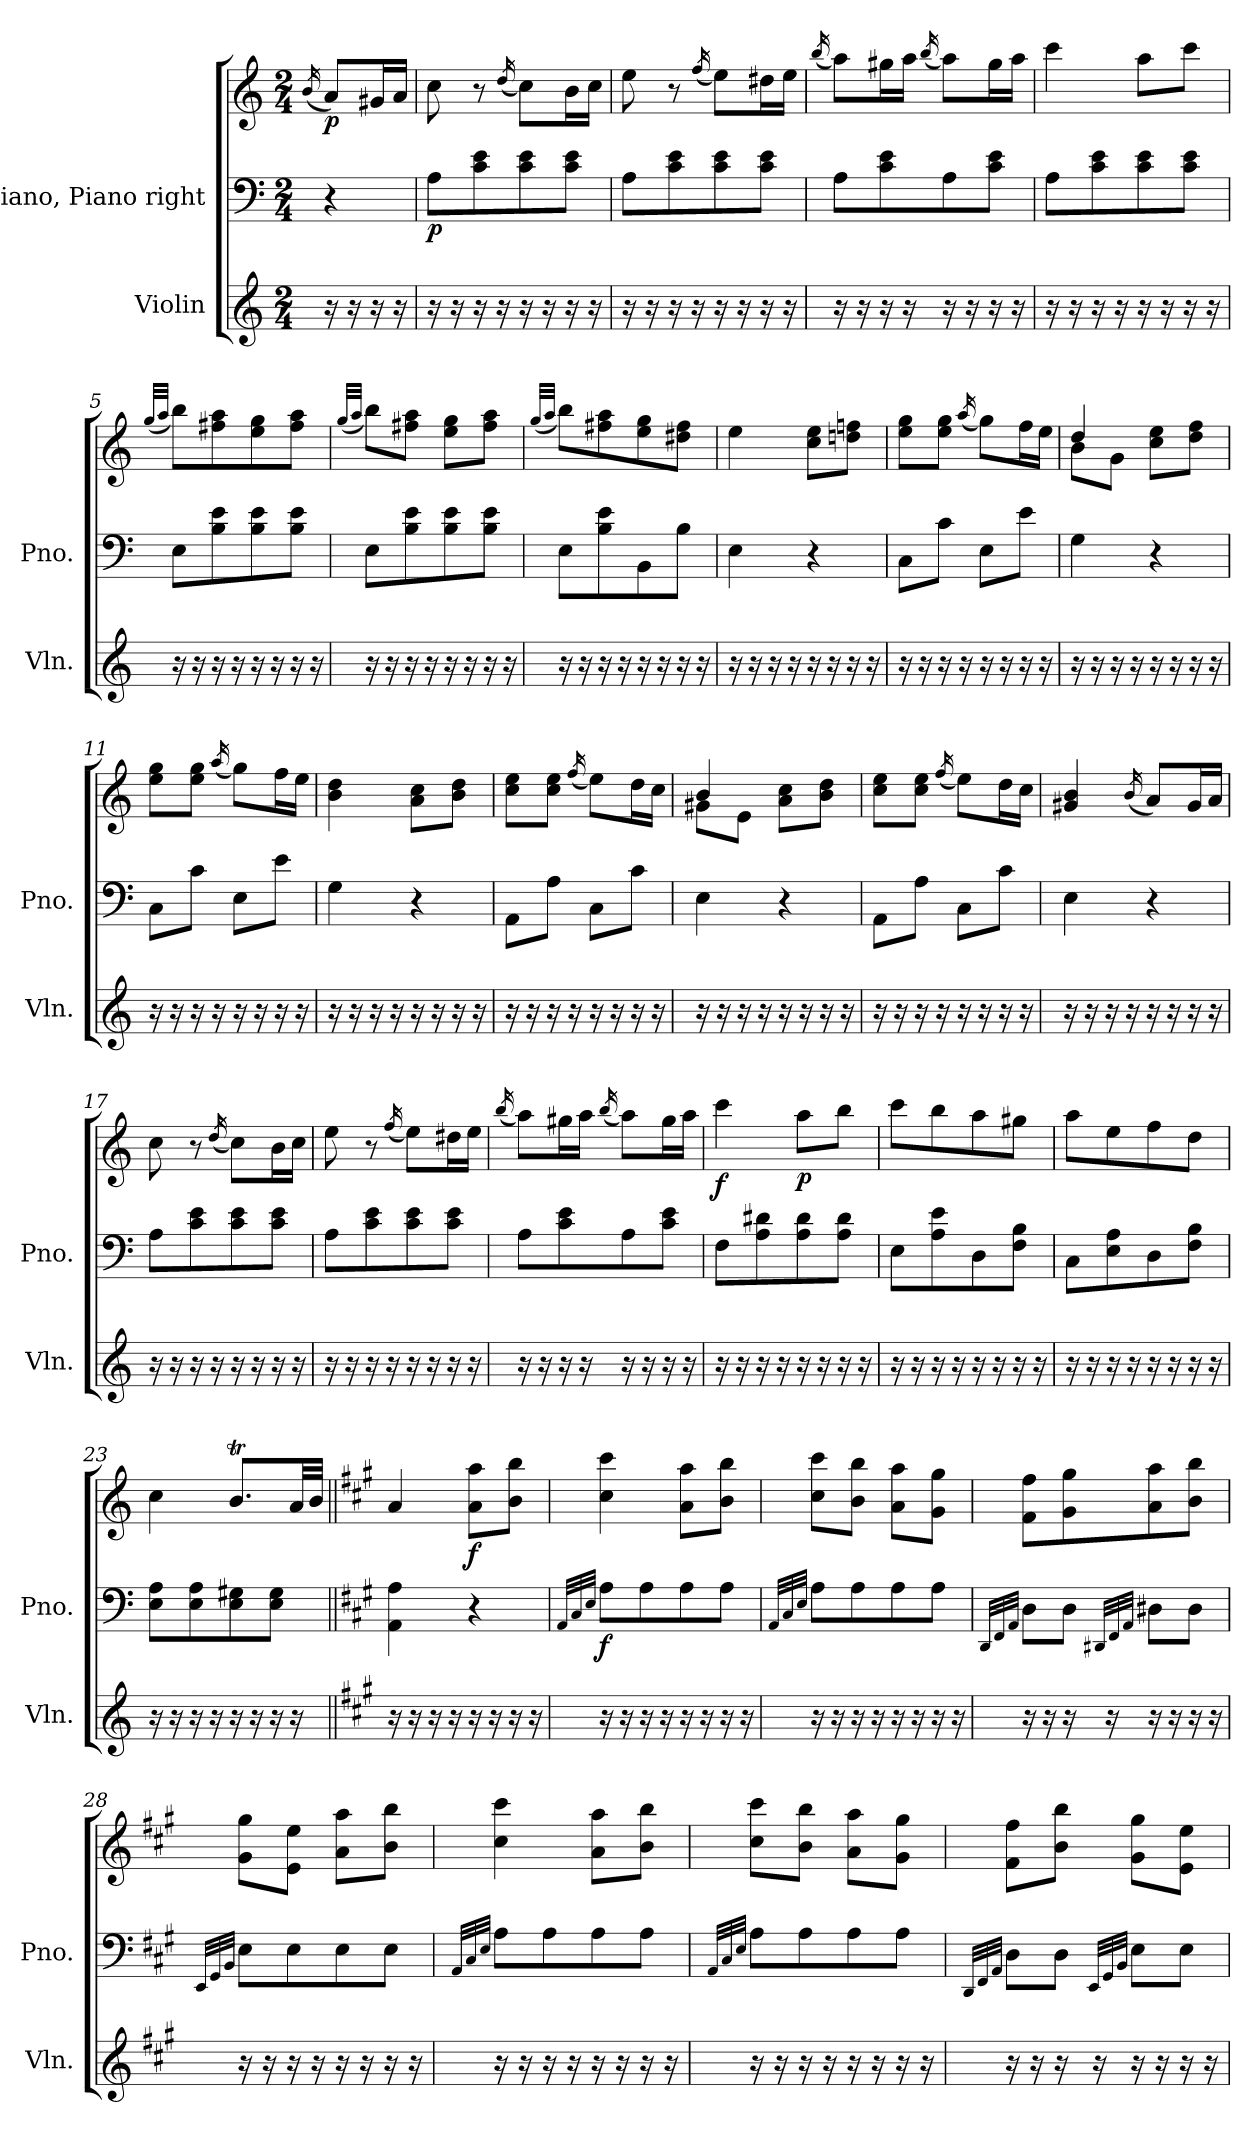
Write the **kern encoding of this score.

**kern	**kern	**kern	**dynam
*part2	*part1	*part1	*part1
*staff3	*staff2	*staff1	*staff1/2
*I"Violin	*I"Piano, Piano right	*	*
*I'Vln.	*I'Pno.	*	*
*clefG2	*clefF4	*clefG2	*
*k[]	*k[]	*k[]	*
*M2/4	*M2/4	*M2/4	*
=	=	=	=
.	.	(<16qb/	.
!	!	!	!LO:DY:b
16r	4r	8a/L)	p
16r	.	.	.
16r	.	16g#X/L	.
16r	.	16a/JJ	.
=1	=1	=1	=1
!	!	!	!LO:DY:b=2
16r	8A\L	8cc\	p
16r	.	.	.
16r	8c\ 8e\	8r	.
16r	.	.	.
.	.	(<16qdd/	.
16r	8c\ 8e\	8cc\L)	.
16r	.	.	.
16r	8c\ 8e\J	16b\L	.
16r	.	16cc\JJ	.
=2	=2	=2	=2
16r	8A\L	8ee\	.
16r	.	.	.
16r	8c\ 8e\	8r	.
16r	.	.	.
.	.	(<16qff/	.
16r	8c\ 8e\	8ee\L)	.
16r	.	.	.
16r	8c\ 8e\J	16dd#X\L	.
16r	.	16ee\JJ	.
=3	=3	=3	=3
.	.	(<16qbb/	.
16r	8A\L	8aa\L)	.
16r	.	.	.
16r	8c\ 8e\	16gg#X\L	.
16r	.	16aa\JJ	.
.	.	(<16qbb/	.
16r	8A\	8aa\L)	.
16r	.	.	.
16r	8c\ 8e\J	16gg#\L	.
16r	.	16aa\JJ	.
!!LO:LB:g=z
=4	=4	=4	=4
16r	8A\L	4ccc\	.
16r	.	.	.
16r	8c\ 8e\	.	.
16r	.	.	.
16r	8c\ 8e\	8aa\L	.
16r	.	.	.
16r	8c\ 8e\J	8ccc\J	.
16r	.	.	.
=5	=5	=5	=5
.	.	(<32qgg/LLL	.
.	.	32qaa/JJJ	.
16r	8E\L	8bb\L)	.
16r	.	.	.
16r	8B\ 8e\	8ff#X\ 8aa\	.
16r	.	.	.
16r	8B\ 8e\	8ee\ 8gg\	.
16r	.	.	.
16r	8B\ 8e\J	8ff#\ 8aa\J	.
16r	.	.	.
=6	=6	=6	=6
.	.	(<32qgg/LLL	.
.	.	32qaa/JJJ	.
16r	8E\L	8bb\L)	.
16r	.	.	.
16r	8B\ 8e\	8ff#X\ 8aa\J	.
16r	.	.	.
16r	8B\ 8e\	8ee\ 8gg\L	.
16r	.	.	.
16r	8B\ 8e\J	8ff#\ 8aa\J	.
16r	.	.	.
=7	=7	=7	=7
.	.	(<32qgg/LLL	.
.	.	32qaa/JJJ	.
16r	8E\L	8bb\L)	.
16r	.	.	.
16r	8B\ 8e\	8ff#X\ 8aa\	.
16r	.	.	.
16r	8BB\	8ee\ 8gg\	.
16r	.	.	.
16r	8B\J	8dd#X\ 8ff#\J	.
16r	.	.	.
=8	=8	=8	=8
16r	4E\	4ee\	.
16r	.	.	.
16r	.	.	.
16r	.	.	.
16r	4r	8cc\ 8ee\L	.
16r	.	.	.
16r	.	8ddn\ 8ffn\J	.
16r	.	.	.
!!LO:LB:g=z
=9	=9	=9	=9
16r	8C\L	8ee\ 8gg\L	.
16r	.	.	.
16r	8c\J	8ee\ 8gg\J	.
16r	.	.	.
.	.	(<16qaa/	.
16r	8E\L	8gg\L)	.
16r	.	.	.
16r	8e\J	16ff\L	.
16r	.	16ee\JJ	.
=10	=10	=10	=10
*	*	*^	*
16r	4G\	4dd/	8b\L	.
16r	.	.	.	.
16r	.	.	8g\J	.
16r	.	.	.	.
16r	4r	8cc\ 8ee\L	4ryy	.
16r	.	.	.	.
16r	.	8dd\ 8ff\J	.	.
16r	.	.	.	.
*	*	*v	*v	*
=11	=11	=11	=11
16r	8C\L	8ee\ 8gg\L	.
16r	.	.	.
16r	8c\J	8ee\ 8gg\J	.
16r	.	.	.
.	.	(<16qaa/	.
16r	8E\L	8gg\L)	.
16r	.	.	.
16r	8e\J	16ff\L	.
16r	.	16ee\JJ	.
=12	=12	=12	=12
16r	4G\	4b\ 4dd\	.
16r	.	.	.
16r	.	.	.
16r	.	.	.
16r	4r	8a\ 8cc\L	.
16r	.	.	.
16r	.	8b\ 8dd\J	.
16r	.	.	.
=13	=13	=13	=13
16r	8AA\L	8cc\ 8ee\L	.
16r	.	.	.
16r	8A\J	8cc\ 8ee\J	.
16r	.	.	.
.	.	(<16qff/	.
16r	8C\L	8ee\L)	.
16r	.	.	.
16r	8c\J	16dd\L	.
16r	.	16cc\JJ	.
!!LO:PB:g=z
=14	=14	=14	=14
*	*	*^	*
16r	4E\	4b/	8g#X\L	.
16r	.	.	.	.
16r	.	.	8e\J	.
16r	.	.	.	.
16r	4r	8a\ 8cc\L	4ryy	.
16r	.	.	.	.
16r	.	8b\ 8dd\J	.	.
16r	.	.	.	.
*	*	*v	*v	*
=15	=15	=15	=15
16r	8AA\L	8cc\ 8ee\L	.
16r	.	.	.
16r	8A\J	8cc\ 8ee\J	.
16r	.	.	.
.	.	(<16qff/	.
16r	8C\L	8ee\L)	.
16r	.	.	.
16r	8c\J	16dd\L	.
16r	.	16cc\JJ	.
=16	=16	=16	=16
16r	4E\	4g#X/ 4b/	.
16r	.	.	.
16r	.	.	.
16r	.	.	.
.	.	(<16qb/	.
16r	4r	8a/L)	.
16r	.	.	.
16r	.	16g#/L	.
16r	.	16a/JJ	.
=17	=17	=17	=17
16r	8A\L	8cc\	.
16r	.	.	.
16r	8c\ 8e\	8r	.
16r	.	.	.
.	.	(<16qdd/	.
16r	8c\ 8e\	8cc\L)	.
16r	.	.	.
16r	8c\ 8e\J	16b\L	.
16r	.	16cc\JJ	.
=18	=18	=18	=18
16r	8A\L	8ee\	.
16r	.	.	.
16r	8c\ 8e\	8r	.
16r	.	.	.
.	.	(<16qff/	.
16r	8c\ 8e\	8ee\L)	.
16r	.	.	.
16r	8c\ 8e\J	16dd#X\L	.
16r	.	16ee\JJ	.
!!LO:LB:g=z
=19	=19	=19	=19
.	.	(<16qbb/	.
16r	8A\L	8aa\L)	.
16r	.	.	.
16r	8c\ 8e\	16gg#X\L	.
16r	.	16aa\JJ	.
.	.	(<16qbb/	.
16r	8A\	8aa\L)	.
16r	.	.	.
16r	8c\ 8e\J	16gg#\L	.
16r	.	16aa\JJ	.
=20	=20	=20	=20
!	!	!	!LO:DY:b
16r	8F\L	4ccc\	f
16r	.	.	.
16r	8A\ 8d#X\	.	.
16r	.	.	.
!	!	!	!LO:DY:b
16r	8A\ 8d#\	8aa\L	p
16r	.	.	.
16r	8A\ 8d#\J	8bb\J	.
16r	.	.	.
=21	=21	=21	=21
16r	8E\L	8ccc\L	.
16r	.	.	.
16r	8A\ 8e\	8bb\	.
16r	.	.	.
16r	8D\	8aa\	.
16r	.	.	.
16r	8F\ 8B\J	8gg#X\J	.
16r	.	.	.
=22	=22	=22	=22
16r	8C\L	8aa\L	.
16r	.	.	.
16r	8E\ 8A\	8ee\	.
16r	.	.	.
16r	8D\	8ff\	.
16r	.	.	.
16r	8F\ 8B\J	8dd\J	.
16r	.	.	.
=23	=23	=23	=23
16r	8E\ 8A\L	4cc\	.
16r	.	.	.
16r	8E\ 8A\	.	.
16r	.	.	.
16r	8E\ 8G#X\	8.bt/L	.
16r	.	.	.
16r	8E\ 8G#\J	.	.
16r	.	32a/LL	.
.	.	32b/JJJ	.
!!LO:LB:g=z
=24||	=24||	=24||	=24||
*k[f#c#g#]	*k[f#c#g#]	*k[f#c#g#]	*
16r	4AA\ 4A\	4a/	.
16r	.	.	.
16r	.	.	.
16r	.	.	.
!	!	!	!LO:DY:b
16r	4r	8a\ 8aa\L	f
16r	.	.	.
16r	.	8b\ 8bb\J	.
16r	.	.	.
=25	=25	=25	=25
.	32qAA/LLL	.	.
.	32qC#/	.	.
.	32qE/JJJ	.	.
!	!	!	!LO:DY:b=2
16r	8A\L	4cc#\ 4ccc#\	f
16r	.	.	.
16r	8A\	.	.
16r	.	.	.
16r	8A\	8a\ 8aa\L	.
16r	.	.	.
16r	8A\J	8b\ 8bb\J	.
16r	.	.	.
=26	=26	=26	=26
.	32qAA/LLL	.	.
.	32qC#/	.	.
.	32qE/JJJ	.	.
16r	8A\L	8cc#\ 8ccc#\L	.
16r	.	.	.
16r	8A\	8b\ 8bb\J	.
16r	.	.	.
16r	8A\	8a\ 8aa\L	.
16r	.	.	.
16r	8A\J	8g#\ 8gg#\J	.
16r	.	.	.
=27	=27	=27	=27
.	32qDD/LLL	.	.
.	32qFF#/	.	.
.	32qAA/JJJ	.	.
16r	8D\L	8f#\ 8ff#\L	.
16r	.	.	.
16r	8D\J	8g#\ 8gg#\	.
16r	.	.	.
.	32qDD#X/LLL	.	.
.	32qFF#/	.	.
.	32qAA/JJJ	.	.
16r	8D#X\L	8a\ 8aa\	.
16r	.	.	.
16r	8D#\J	8b\ 8bb\J	.
16r	.	.	.
!!LO:PB:g=z
=28	=28	=28	=28
.	32qEE/LLL	.	.
.	32qGG#/	.	.
.	32qBB/JJJ	.	.
16r	8E\L	8g#\ 8gg#\L	.
16r	.	.	.
16r	8E\	8e\ 8ee\J	.
16r	.	.	.
16r	8E\	8a\ 8aa\L	.
16r	.	.	.
16r	8E\J	8b\ 8bb\J	.
16r	.	.	.
=29	=29	=29	=29
.	32qAA/LLL	.	.
.	32qC#/	.	.
.	32qE/JJJ	.	.
16r	8A\L	4cc#\ 4ccc#\	.
16r	.	.	.
16r	8A\	.	.
16r	.	.	.
16r	8A\	8a\ 8aa\L	.
16r	.	.	.
16r	8A\J	8b\ 8bb\J	.
16r	.	.	.
=30	=30	=30	=30
.	32qAA/LLL	.	.
.	32qC#/	.	.
.	32qE/JJJ	.	.
16r	8A\L	8cc#\ 8ccc#\L	.
16r	.	.	.
16r	8A\	8b\ 8bb\J	.
16r	.	.	.
16r	8A\	8a\ 8aa\L	.
16r	.	.	.
16r	8A\J	8g#\ 8gg#\J	.
16r	.	.	.
=31	=31	=31	=31
.	32qDD/LLL	.	.
.	32qFF#/	.	.
.	32qAA/JJJ	.	.
16r	8D\L	8f#\ 8ff#\L	.
16r	.	.	.
16r	8D\J	8b\ 8bb\J	.
16r	.	.	.
.	32qEE/LLL	.	.
.	32qGG#/	.	.
.	32qBB/JJJ	.	.
16r	8E\L	8g#\ 8gg#\L	.
16r	.	.	.
16r	8E\J	8e\ 8ee\J	.
16r	.	.	.
=	=	=	=
*-	*-	*-	*-
